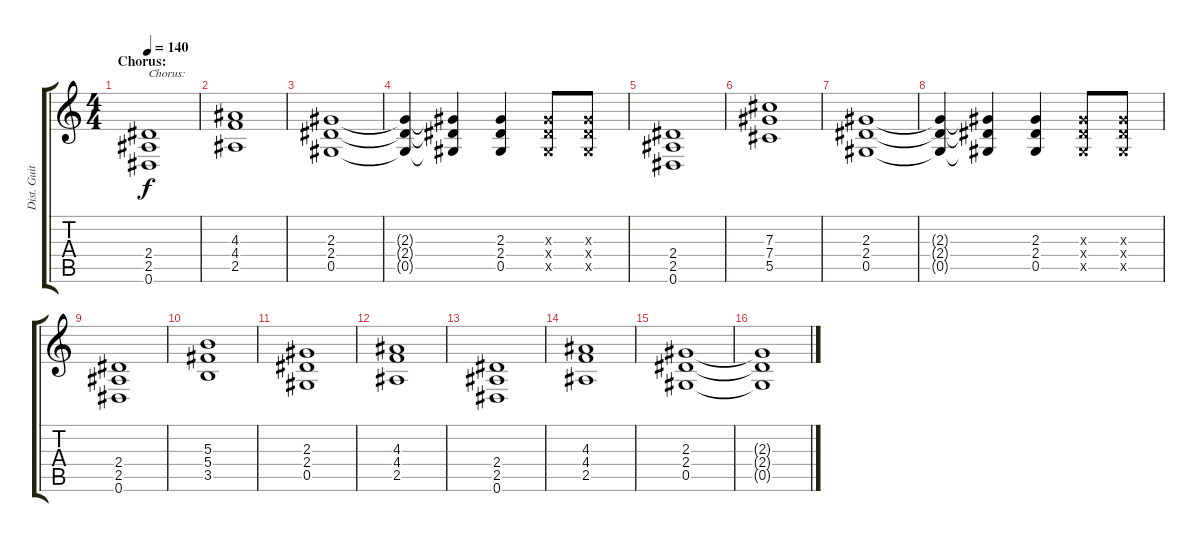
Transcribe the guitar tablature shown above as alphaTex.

\track ("Dist. Guitar 1" "Dist. Guit") {instrument distortionguitar}
\staff {score tabs}
\tuning (Eb4 Bb3 Gb3 Db3 Ab2 Eb2) {hide}
\ts (4 4)
\section ("" "Chorus:")
\tempo 140
\clef g2
\ks c
(2.4 2.5 0.6).1{txt "Chorus:" dy f} |
(4.3 4.4 2.5).1 |
(2.3 2.4 0.5).1 |
(2.3{t} 2.4{t} 0.5{t}).4 (2.3{t} 2.4{t} 0.5{t}).4 (2.3 2.4 0.5).4 (2.3{x} 2.4{x} 0.5{x}).8 (2.3{x} 2.4{x} 0.5{x}).8 |
(2.4 2.5 0.6).1 |
(7.3 7.4 5.5).1 |
(2.3 2.4 0.5).1 |
(2.3{t} 2.4{t} 0.5{t}).4 (2.3{t} 2.4{t} 0.5{t}).4 (2.3 2.4 0.5).4 (2.3{x} 2.4{x} 0.5{x}).8 (2.3{x} 2.4{x} 0.5{x}).8 |
(2.4 2.5 0.6).1 |
(5.3 5.4 3.5).1 |
(2.3 2.4 0.5).1 |
(4.3 4.4 2.5).1 |
(2.4 2.5 0.6).1 |
(4.3 4.4 2.5).1 |
(2.3 2.4 0.5).1 |
(2.3{t} 2.4{t} 0.5{t}).1
